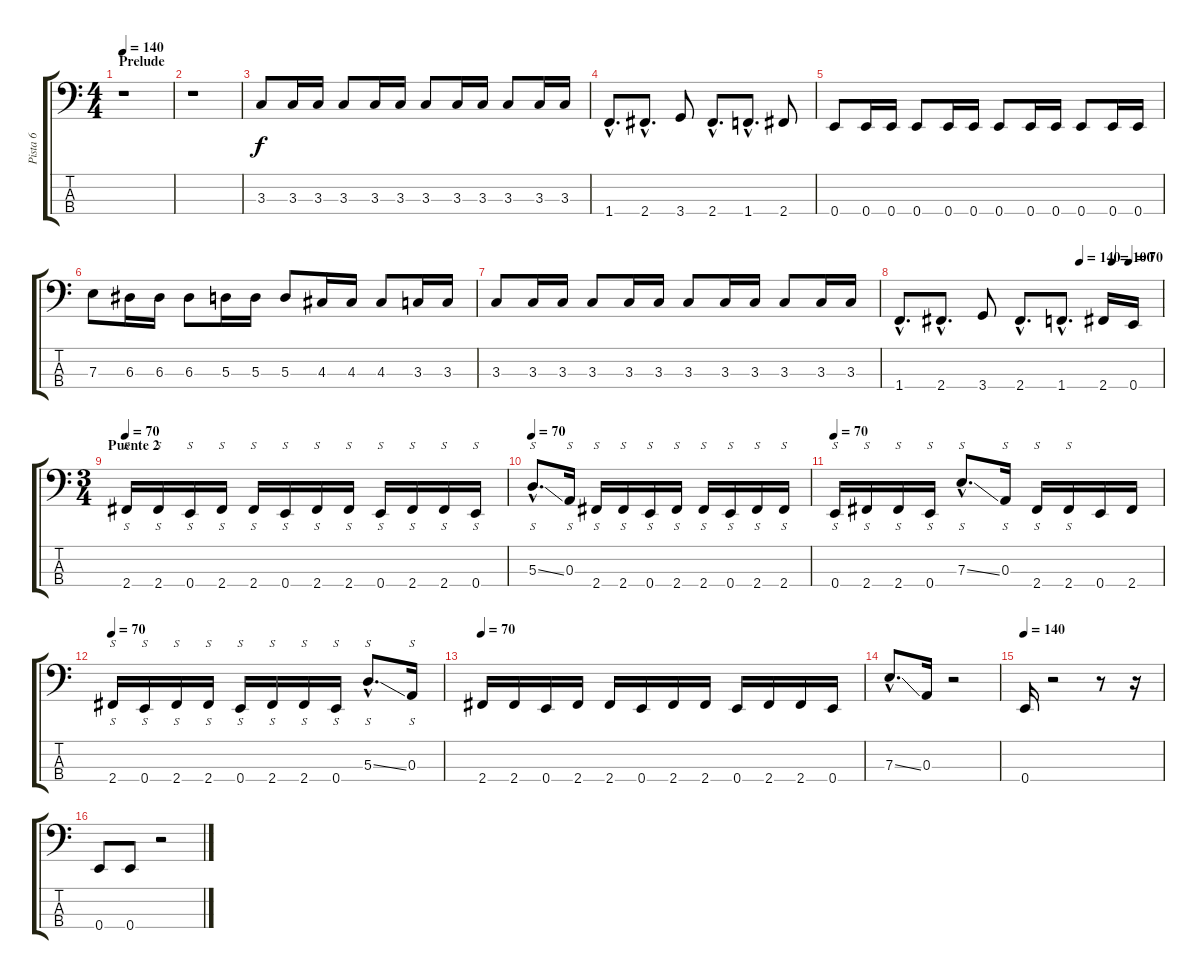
\track ("Pista 6" "Pista 6") {instrument electricbassfinger}
\staff {score tabs}
\tuning (G2 D2 A1 E1) {hide}
\ts (4 4)
\section ("" "Prelude")
\tempo 140
\clef f4
\ks c
r.1{dy f} |
r.1 |
3.3.8 3.3.16 3.3.16 3.3.8 3.3.16 3.3.16 3.3.8 3.3.16 3.3.16 3.3.8 3.3.16 3.3.16 |
1.4{hac}.8{d} 2.4{hac}.8{d} 3.4.8 2.4{hac}.8{d} 1.4{hac}.8{d} 2.4.8 |
0.4.8 0.4.16 0.4.16 0.4.8 0.4.16 0.4.16 0.4.8 0.4.16 0.4.16 0.4.8 0.4.16 0.4.16 |
7.3.8 6.3.16 6.3.16 6.3.8 5.3.16 5.3.16 5.3.8 4.3.16 4.3.16 4.3.8 3.3.16 3.3.16 |
3.3.8 3.3.16 3.3.16 3.3.8 3.3.16 3.3.16 3.3.8 3.3.16 3.3.16 3.3.8 3.3.16 3.3.16 |
\tempo (140 0.6875)
\tempo (70 0.875)
\tempo (100 0.8125)
1.4{hac}.8{d} 2.4{hac}.8{d} 3.4.8 2.4{hac}.8{d} 1.4{hac}.8{d} 2.4.16 0.4.16 |
\ts (3 4)
\section ("" "Puente 2")
\tempo 70
2.4.16{s} 2.4.16{s} 0.4.16{s} 2.4.16{s} 2.4.16{s} 0.4.16{s} 2.4.16{s} 2.4.16{s} 0.4.16{s} 2.4.16{s} 2.4.16{s} 0.4.16{s} |
\tempo 70
5.3{ss hac}.8{s d} 0.3.16{s} 2.4.16{s} 2.4.16{s} 0.4.16{s} 2.4.16{s} 2.4.16{s} 0.4.16{s} 2.4.16{s} 2.4.16{s} |
\tempo 70
0.4.16{s} 2.4.16{s} 2.4.16{s} 0.4.16{s} 7.3{ss hac}.8{s d} 0.3.16{s} 2.4.16{s} 2.4.16{s} 0.4.16 2.4.16 |
\tempo 70
2.4.16{s} 0.4.16{s} 2.4.16{s} 2.4.16{s} 0.4.16{s} 2.4.16{s} 2.4.16{s} 0.4.16{s} 5.3{ss hac}.8{s d} 0.3.16{s} |
\tempo 70
2.4.16 2.4.16 0.4.16 2.4.16 2.4.16 0.4.16 2.4.16 2.4.16 0.4.16 2.4.16 2.4.16 0.4.16 |
7.3{ss hac}.8{d} 0.3.16 r.2 |
\tempo 140
0.4.16 r.2 r.8 r.16 |
0.4.8 0.4.8 r.2
